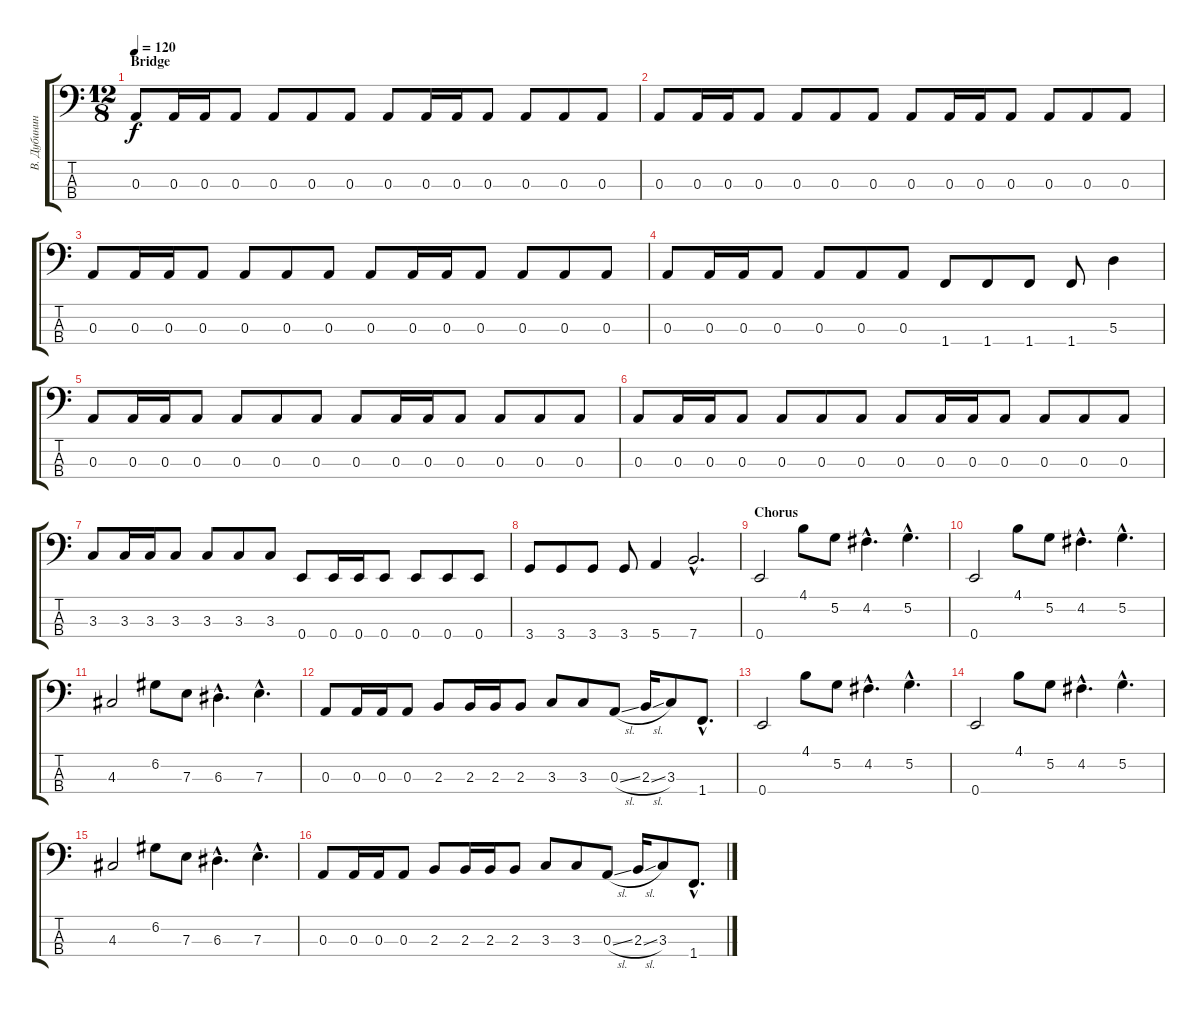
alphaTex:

\track ("В. Дубинин" "В. Дубинин") {instrument acousticbass}
\staff {score tabs}
\tuning (G2 D2 A1 E1) {hide}
\ts (12 8)
\section ("" "Bridge")
\tempo 120
\clef f4
\ks c
0.3.8{dy f} 0.3.16 0.3.16 0.3.8 0.3.8 0.3.8 0.3.8 0.3.8 0.3.16 0.3.16 0.3.8 0.3.8 0.3.8 0.3.8 |
0.3.8 0.3.16 0.3.16 0.3.8 0.3.8 0.3.8 0.3.8 0.3.8 0.3.16 0.3.16 0.3.8 0.3.8 0.3.8 0.3.8 |
0.3.8 0.3.16 0.3.16 0.3.8 0.3.8 0.3.8 0.3.8 0.3.8 0.3.16 0.3.16 0.3.8 0.3.8 0.3.8 0.3.8 |
0.3.8 0.3.16 0.3.16 0.3.8 0.3.8 0.3.8 0.3.8 1.4.8 1.4.8 1.4.8 1.4.8 5.3.4 |
0.3.8 0.3.16 0.3.16 0.3.8 0.3.8 0.3.8 0.3.8 0.3.8 0.3.16 0.3.16 0.3.8 0.3.8 0.3.8 0.3.8 |
0.3.8 0.3.16 0.3.16 0.3.8 0.3.8 0.3.8 0.3.8 0.3.8 0.3.16 0.3.16 0.3.8 0.3.8 0.3.8 0.3.8 |
3.3.8 3.3.16 3.3.16 3.3.8 3.3.8 3.3.8 3.3.8 0.4.8 0.4.16 0.4.16 0.4.8 0.4.8 0.4.8 0.4.8 |
3.4.8 3.4.8 3.4.8 3.4.8 5.4.4 7.4{hac}.2{d} |
\section ("" "Chorus")
0.4.2 4.1.8 5.2.8 4.2{hac}.4{d} 5.2{hac}.4{d} |
0.4.2 4.1.8 5.2.8 4.2{hac}.4{d} 5.2{hac}.4{d} |
4.3.2 6.2.8 7.3.8 6.3{hac}.4{d} 7.3{hac}.4{d} |
0.3.8 0.3.16 0.3.16 0.3.8 2.3.8 2.3.16 2.3.16 2.3.8 3.3.8 3.3.8 0.3{sl}.8 2.3{sl}.16 3.3.8 1.4{hac}.8{d} |
0.4.2 4.1.8 5.2.8 4.2{hac}.4{d} 5.2{hac}.4{d} |
0.4.2 4.1.8 5.2.8 4.2{hac}.4{d} 5.2{hac}.4{d} |
4.3.2 6.2.8 7.3.8 6.3{hac}.4{d} 7.3{hac}.4{d} |
0.3.8 0.3.16 0.3.16 0.3.8 2.3.8 2.3.16 2.3.16 2.3.8 3.3.8 3.3.8 0.3{sl}.8 2.3{sl}.16 3.3.8 1.4{hac}.8{d}
